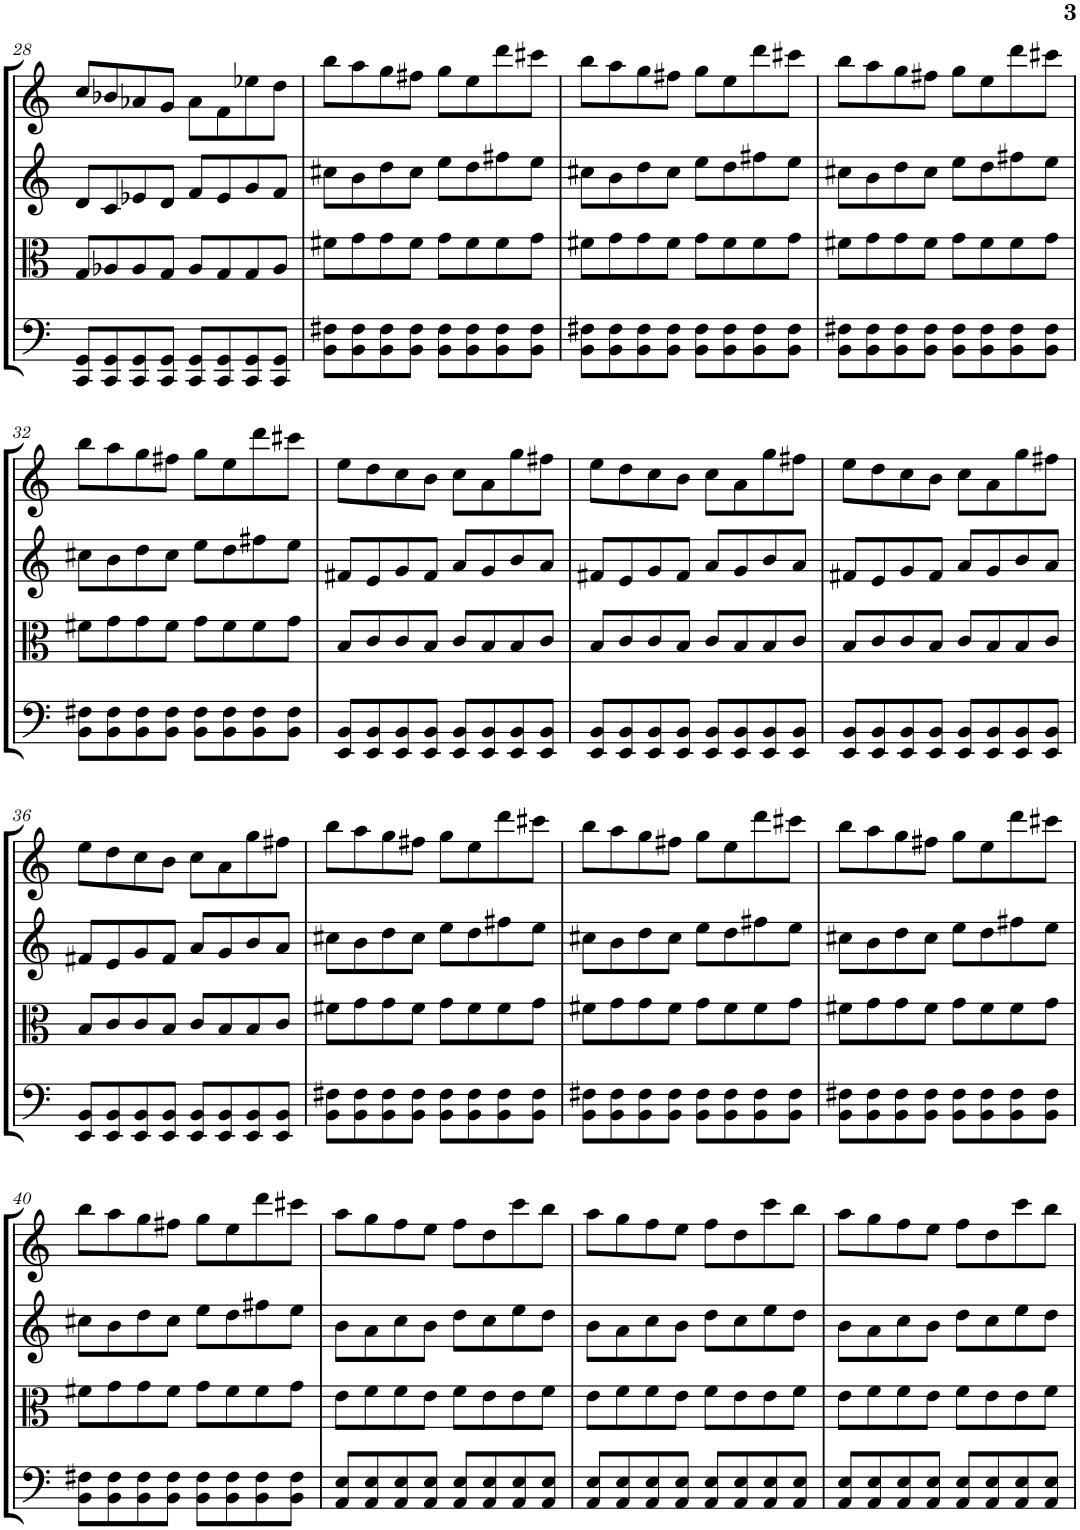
**kern	**kern	**kern	**kern
*part4	*part3	*part2	*part1
*staff4	*staff3	*staff2	*staff1
*I"Violoncello	*I"Viola	*I"Violin II	*I"Violin I
*I'Vc	*I'Vla	*I'Vln	*I'Vln
!!LO:PB:g=z
*clefF4	*clefC3	*clefG2	*clefG2
*k[]	*k[]	*k[]	*k[]
*M4/4	*M4/4	*M4/4	*M4/4
=28	=28	=28	=28
8CC/ 8GG/L	8G/L	8d/L	8cc/L
8CC/ 8GG/	8A-X/	8c/	8b-X/
8CC/ 8GG/	8A-/	8e-X/	8a-X/
8CC/ 8GG/J	8G/J	8d/J	8g/J
8CC/ 8GG/L	8A-/L	8f/L	8a-\L
8CC/ 8GG/	8G/	8e-/	8f\
8CC/ 8GG/	8G/	8g/	8ee-X\
8CC/ 8GG/J	8A-/J	8f/J	8dd\J
=29	=29	=29	=29
8BB\ 8F#X\L	8f#X\L	8cc#X\L	8bb\L
8BB\ 8F#\	8g\	8b\	8aa\
8BB\ 8F#\	8g\	8dd\	8gg\
8BB\ 8F#\J	8f#\J	8cc#\J	8ff#X\J
8BB\ 8F#\L	8g\L	8ee\L	8gg\L
8BB\ 8F#\	8f#\	8dd\	8ee\
8BB\ 8F#\	8f#\	8ff#X\	8ddd\
8BB\ 8F#\J	8g\J	8ee\J	8ccc#X\J
=30	=30	=30	=30
8BB\ 8F#X\L	8f#X\L	8cc#X\L	8bb\L
8BB\ 8F#\	8g\	8b\	8aa\
8BB\ 8F#\	8g\	8dd\	8gg\
8BB\ 8F#\J	8f#\J	8cc#\J	8ff#X\J
8BB\ 8F#\L	8g\L	8ee\L	8gg\L
8BB\ 8F#\	8f#\	8dd\	8ee\
8BB\ 8F#\	8f#\	8ff#X\	8ddd\
8BB\ 8F#\J	8g\J	8ee\J	8ccc#X\J
=31	=31	=31	=31
8BB\ 8F#X\L	8f#X\L	8cc#X\L	8bb\L
8BB\ 8F#\	8g\	8b\	8aa\
8BB\ 8F#\	8g\	8dd\	8gg\
8BB\ 8F#\J	8f#\J	8cc#\J	8ff#X\J
8BB\ 8F#\L	8g\L	8ee\L	8gg\L
8BB\ 8F#\	8f#\	8dd\	8ee\
8BB\ 8F#\	8f#\	8ff#X\	8ddd\
8BB\ 8F#\J	8g\J	8ee\J	8ccc#X\J
!!LO:LB:g=z
=32	=32	=32	=32
8BB\ 8F#X\L	8f#X\L	8cc#X\L	8bb\L
8BB\ 8F#\	8g\	8b\	8aa\
8BB\ 8F#\	8g\	8dd\	8gg\
8BB\ 8F#\J	8f#\J	8cc#\J	8ff#X\J
8BB\ 8F#\L	8g\L	8ee\L	8gg\L
8BB\ 8F#\	8f#\	8dd\	8ee\
8BB\ 8F#\	8f#\	8ff#X\	8ddd\
8BB\ 8F#\J	8g\J	8ee\J	8ccc#X\J
=33	=33	=33	=33
8EE/ 8BB/L	8B/L	8f#X/L	8ee\L
8EE/ 8BB/	8c/	8e/	8dd\
8EE/ 8BB/	8c/	8g/	8cc\
8EE/ 8BB/J	8B/J	8f#/J	8b\J
8EE/ 8BB/L	8c/L	8a/L	8cc\L
8EE/ 8BB/	8B/	8g/	8a\
8EE/ 8BB/	8B/	8b/	8gg\
8EE/ 8BB/J	8c/J	8a/J	8ff#X\J
=34	=34	=34	=34
8EE/ 8BB/L	8B/L	8f#X/L	8ee\L
8EE/ 8BB/	8c/	8e/	8dd\
8EE/ 8BB/	8c/	8g/	8cc\
8EE/ 8BB/J	8B/J	8f#/J	8b\J
8EE/ 8BB/L	8c/L	8a/L	8cc\L
8EE/ 8BB/	8B/	8g/	8a\
8EE/ 8BB/	8B/	8b/	8gg\
8EE/ 8BB/J	8c/J	8a/J	8ff#X\J
=35	=35	=35	=35
8EE/ 8BB/L	8B/L	8f#X/L	8ee\L
8EE/ 8BB/	8c/	8e/	8dd\
8EE/ 8BB/	8c/	8g/	8cc\
8EE/ 8BB/J	8B/J	8f#/J	8b\J
8EE/ 8BB/L	8c/L	8a/L	8cc\L
8EE/ 8BB/	8B/	8g/	8a\
8EE/ 8BB/	8B/	8b/	8gg\
8EE/ 8BB/J	8c/J	8a/J	8ff#X\J
!!LO:LB:g=z
=36	=36	=36	=36
8EE/ 8BB/L	8B/L	8f#X/L	8ee\L
8EE/ 8BB/	8c/	8e/	8dd\
8EE/ 8BB/	8c/	8g/	8cc\
8EE/ 8BB/J	8B/J	8f#/J	8b\J
8EE/ 8BB/L	8c/L	8a/L	8cc\L
8EE/ 8BB/	8B/	8g/	8a\
8EE/ 8BB/	8B/	8b/	8gg\
8EE/ 8BB/J	8c/J	8a/J	8ff#X\J
=37	=37	=37	=37
8BB\ 8F#X\L	8f#X\L	8cc#X\L	8bb\L
8BB\ 8F#\	8g\	8b\	8aa\
8BB\ 8F#\	8g\	8dd\	8gg\
8BB\ 8F#\J	8f#\J	8cc#\J	8ff#X\J
8BB\ 8F#\L	8g\L	8ee\L	8gg\L
8BB\ 8F#\	8f#\	8dd\	8ee\
8BB\ 8F#\	8f#\	8ff#X\	8ddd\
8BB\ 8F#\J	8g\J	8ee\J	8ccc#X\J
=38	=38	=38	=38
8BB\ 8F#X\L	8f#X\L	8cc#X\L	8bb\L
8BB\ 8F#\	8g\	8b\	8aa\
8BB\ 8F#\	8g\	8dd\	8gg\
8BB\ 8F#\J	8f#\J	8cc#\J	8ff#X\J
8BB\ 8F#\L	8g\L	8ee\L	8gg\L
8BB\ 8F#\	8f#\	8dd\	8ee\
8BB\ 8F#\	8f#\	8ff#X\	8ddd\
8BB\ 8F#\J	8g\J	8ee\J	8ccc#X\J
=39	=39	=39	=39
8BB\ 8F#X\L	8f#X\L	8cc#X\L	8bb\L
8BB\ 8F#\	8g\	8b\	8aa\
8BB\ 8F#\	8g\	8dd\	8gg\
8BB\ 8F#\J	8f#\J	8cc#\J	8ff#X\J
8BB\ 8F#\L	8g\L	8ee\L	8gg\L
8BB\ 8F#\	8f#\	8dd\	8ee\
8BB\ 8F#\	8f#\	8ff#X\	8ddd\
8BB\ 8F#\J	8g\J	8ee\J	8ccc#X\J
!!LO:LB:g=z
=40	=40	=40	=40
8BB\ 8F#X\L	8f#X\L	8cc#X\L	8bb\L
8BB\ 8F#\	8g\	8b\	8aa\
8BB\ 8F#\	8g\	8dd\	8gg\
8BB\ 8F#\J	8f#\J	8cc#\J	8ff#X\J
8BB\ 8F#\L	8g\L	8ee\L	8gg\L
8BB\ 8F#\	8f#\	8dd\	8ee\
8BB\ 8F#\	8f#\	8ff#X\	8ddd\
8BB\ 8F#\J	8g\J	8ee\J	8ccc#X\J
=41	=41	=41	=41
8AA/ 8E/L	8e\L	8b\L	8aa\L
8AA/ 8E/	8f\	8a\	8gg\
8AA/ 8E/	8f\	8cc\	8ff\
8AA/ 8E/J	8e\J	8b\J	8ee\J
8AA/ 8E/L	8f\L	8dd\L	8ff\L
8AA/ 8E/	8e\	8cc\	8dd\
8AA/ 8E/	8e\	8ee\	8ccc\
8AA/ 8E/J	8f\J	8dd\J	8bb\J
=42	=42	=42	=42
8AA/ 8E/L	8e\L	8b\L	8aa\L
8AA/ 8E/	8f\	8a\	8gg\
8AA/ 8E/	8f\	8cc\	8ff\
8AA/ 8E/J	8e\J	8b\J	8ee\J
8AA/ 8E/L	8f\L	8dd\L	8ff\L
8AA/ 8E/	8e\	8cc\	8dd\
8AA/ 8E/	8e\	8ee\	8ccc\
8AA/ 8E/J	8f\J	8dd\J	8bb\J
=43	=43	=43	=43
8AA/ 8E/L	8e\L	8b\L	8aa\L
8AA/ 8E/	8f\	8a\	8gg\
8AA/ 8E/	8f\	8cc\	8ff\
8AA/ 8E/J	8e\J	8b\J	8ee\J
8AA/ 8E/L	8f\L	8dd\L	8ff\L
8AA/ 8E/	8e\	8cc\	8dd\
8AA/ 8E/	8e\	8ee\	8ccc\
8AA/ 8E/J	8f\J	8dd\J	8bb\J
=	=	=	=
*-	*-	*-	*-
